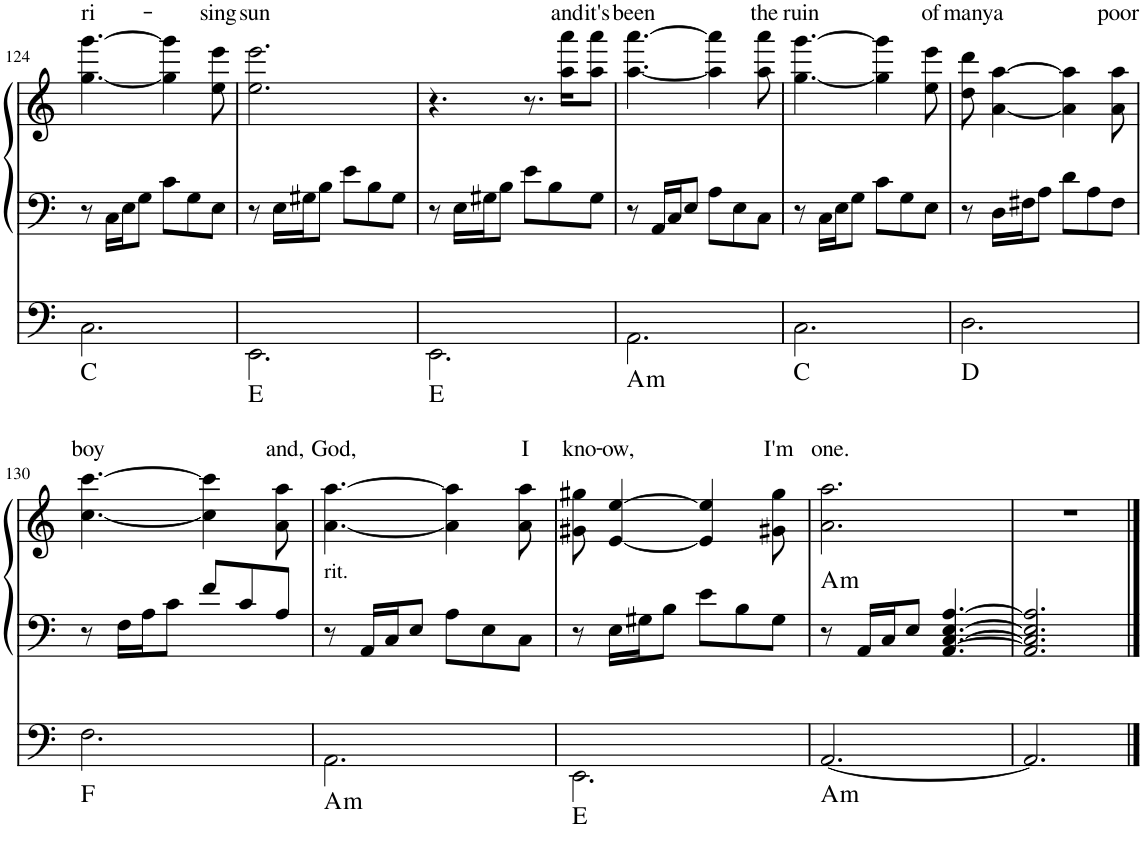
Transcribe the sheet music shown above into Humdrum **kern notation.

**kern	**kern	**kern	**text	**harte
*part1	*part1	*part1	*part1	*part1
*staff3	*staff2	*staff1	*staff1	*
*I"Organ	*	*	*	*
*I'Org.	*	*	*	*
!!LO:PB:g=z
*clefF4	*clefF4	*clefG2	*	*
*k[]	*k[]	*k[]	*	*
*M6/8	*M6/8	*M6/8	*	*
=124	=124	=124	=124	=124
*^	*	*	*	*
!	!	!	!	!LO:LY:a	!
2.C\	2.ryy	8r	[4.gg\ [4.ggg\	ri-	C:maj
.	.	16C\LL	.	.	.
.	.	16E\J	.	.	.
.	.	8G\J	.	.	.
.	.	8c\L	4gg\] 4ggg\]	.	.
.	.	8G\	.	.	.
!	!	!	!	!LO:LY:a	!
.	.	8E\J	8ee\ 8eee\	-sing	.
=125	=125	=125	=125	=125	=125
!	!	!	!	!LO:LY:a	!
2.EE\	2.ryy	8r	2.ee\ 2.eee\	sun	E:maj
.	.	16E\LL	.	.	.
.	.	16G#X\J	.	.	.
.	.	8B\J	.	.	.
.	.	8e\L	.	.	.
.	.	8B\	.	.	.
.	.	8G#\J	.	.	.
=126	=126	=126	=126	=126	=126
2.EE\	2.ryy	8r	4.r	.	E:maj
.	.	16E\LL	.	.	.
.	.	16G#X\J	.	.	.
.	.	8B\J	.	.	.
.	.	8e\L	8.r	.	.
.	.	8B\	.	.	.
!	!	!	!	!LO:LY:a	!
.	.	.	16aa\ 16aaa\KL	and	.
!	!	!	!	!LO:LY:a	!
.	.	8G#\J	8aa\ 8aaa\J	it's	.
=127	=127	=127	=127	=127	=127
!	!	!	!	!LO:LY:a	!LO:H:kt=m
2.AA\	2.ryy	8r	[4.aa\ [4.aaa\	been	A:min
.	.	16AA/LL	.	.	.
.	.	16C/J	.	.	.
.	.	8E/J	.	.	.
.	.	8A\L	4aa\] 4aaa\]	.	.
.	.	8E\	.	.	.
!	!	!	!	!LO:LY:a	!
.	.	8C\J	8aa\ 8aaa\	the	.
=128	=128	=128	=128	=128	=128
!	!	!	!	!LO:LY:a	!
2.C\	2.ryy	8r	[4.gg\ [4.ggg\	ruin	C:maj
.	.	16C\LL	.	.	.
.	.	16E\J	.	.	.
.	.	8G\J	.	.	.
.	.	8c\L	4gg\] 4ggg\]	.	.
.	.	8G\	.	.	.
!	!	!	!	!LO:LY:a	!
.	.	8E\J	8ee\ 8eee\	of	.
=129	=129	=129	=129	=129	=129
!	!	!	!	!LO:LY:a	!
2.D\	2.ryy	8r	8dd\ 8ddd\	many	D:maj
!	!	!	!	!LO:LY:a	!
.	.	16D\LL	[4a\ [4aa\	a	.
.	.	16F#X\J	.	.	.
.	.	8A\J	.	.	.
.	.	8d\L	4a\] 4aa\]	.	.
.	.	8A\	.	.	.
!	!	!	!	!LO:LY:a	!
.	.	8F#\J	8a\ 8aa\	poor	.
!!LO:LB:g=z
=130	=130	=130	=130	=130	=130
!	!	!	!	!LO:LY:a	!
2.F\	2.ryy	8r	[4.cc\ [4.ccc\	boy	F:maj
.	.	16F\LL	.	.	.
.	.	16A\J	.	.	.
.	.	8c\J	.	.	.
.	.	8f/L	4cc\] 4ccc\]	.	.
.	.	8c/	.	.	.
!	!	!	!	!LO:LY:a	!
.	.	8A/J	8a\ 8aa\	and,	.
=131	=131	=131	=131	=131	=131
!	!	!	!LO:TX:b:t=rit.	!	!
!	!	!	!	!LO:LY:a	!LO:H:kt=m
2.AA\	2.ryy	8r	[4.a\ [4.aa\	God,	A:min
.	.	16AA/LL	.	.	.
.	.	16C/J	.	.	.
.	.	8E/J	.	.	.
.	.	8A\L	4a\] 4aa\]	.	.
.	.	8E\	.	.	.
!	!	!	!	!LO:LY:a	!
.	.	8C\J	8a\ 8aa\	I	.
=132	=132	=132	=132	=132	=132
!	!	!	!	!LO:LY:a	!
2.EE\	2.ryy	8r	8g#X\ 8gg#X\	kno-	E:maj
!	!	!	!	!LO:LY:a	!
.	.	16E\LL	[4e/ [4ee/	-ow,	.
.	.	16G#X\J	.	.	.
.	.	8B\J	.	.	.
.	.	8e\L	4e/] 4ee/]	.	.
.	.	8B\	.	.	.
!	!	!	!	!LO:LY:a	!
.	.	8G#\J	8g#X\ 8gg#\	I'm	.
*v	*v	*	*	*	*
=133	=133	=133	=133	=133
*	*^	*	*	*
!	!	!	!	!LO:LY:a	!LO:H:n=1:kt=m
!	!	!	!	!	!LO:H:n=2:kt=m
[2.AA/	8r	4.ryy	2.a\ 2.aa\	one.	A:min A:min
.	16AA/LL	.	.	.	.
.	16C/J	.	.	.	.
.	8E/J	.	.	.	.
.	[4.C/ [4.E/ [4.A/	[4.AA/	.	.	.
=134	=134	=134	=134	=134	=134
2.AA/]	2.C/] 2.E/] 2.A/]	2.AA/]	2.r	.	.
*	*v	*v	*	*	*
==	==	==	==	==
*-	*-	*-	*-	*-
